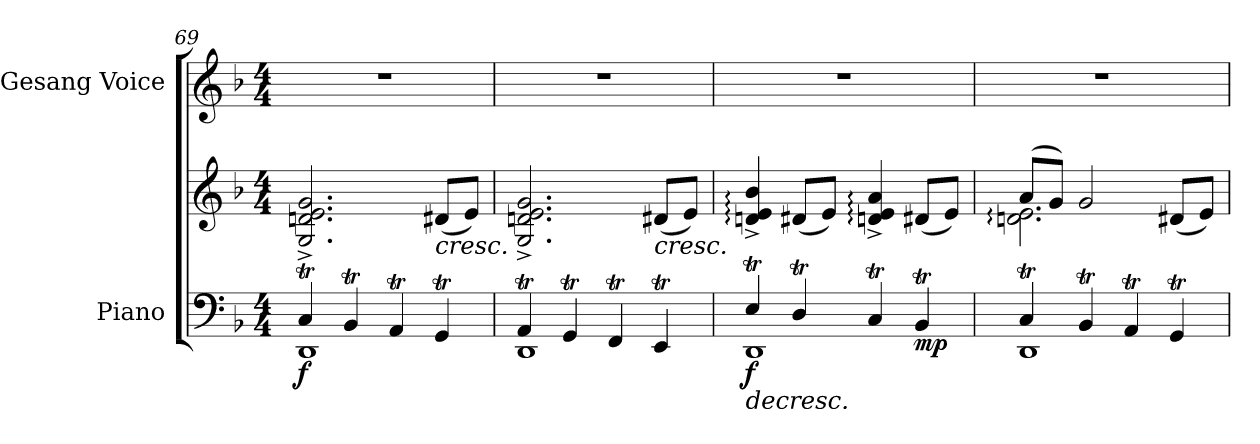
**kern	**kern	**dynam	**kern
*part2	*part2	*part2	*part1
*staff3	*staff2	*staff2/3	*staff1
*I"Piano	*	*	*I"Gesang Voice
*I'Pno	*	*	*
*clefF4	*clefG2	*	*clefG2
*k[b-]	*k[b-]	*	*k[b-]
*M4/4	*M4/4	*	*M4/4
=69	=69	=69	=69
*^	*	*	*
!	!	!	!LO:DY:b=2	!
4CT/	1DD	2.G/^ 2.dn/^ 2.e/^ 2.g/^	f	1r
4BB-T/	.	.	.	.
4AAt/	.	.	.	.
!	!	!	!LO:HP:b	!
4GGT/	.	(<8d#X/L	<	.
.	.	8e/J)	.	.
!!LO:PB:g=z
=70	=70	=70	=70	=70
4AAt/	1DD	2.G/^ 2.dn/^ 2.e/^ 2.g/^	.	1r
4GGT/	.	.	.	.
4FFT/	.	.	.	.
!	!	!	!LO:HP:b	!
4EEt/	.	(<8d#X/L	<	.
.	.	8e/J)	.	.
=71	=71	=71	=71	=71
!	!	!	!LO:HP:b=2	!
!	!	!	!LO:DY:n=1:b=2	!
4Et/	1DD	4dn/:^ 4e/:^ 4b-/:^	> f	1r
4DT/	.	(<8d#X/L	[	.
.	.	8e/J)	.	.
4CT/	.	4dn/:^ 4e/:^ 4a/:^	.	.
!	!	!	!LO:DY:n=2:b=2	!
4BB-T/	.	(<8d#X/L	[ mp	.
.	.	8e/J)	.	.
=72	=72	=72	=72	=72
*	*	*^	*	*
4CT/	1DD	(>8a/L	2.dn\: 2.e\:	.	1r
.	.	8g/J)	.	]	.
4BB-T/	.	2g/	.	.	.
4AAt/	.	.	.	.	.
4GGT/	.	(>8d#X/L	4ryy	.	.
.	.	8e/J)	.	.	.
*v	*v	*	*	*	*
*	*v	*v	*	*
=	=	=	=
*-	*-	*-	*-
